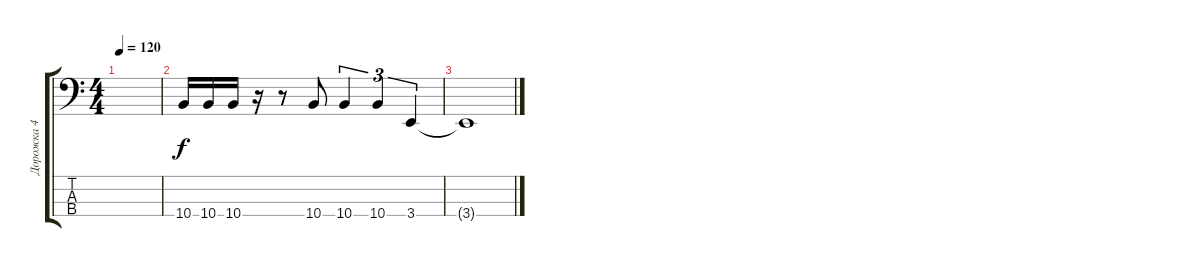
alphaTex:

\track ("Дорожка 4" "Дорожка 4") {instrument electricbassfinger}
\staff {score tabs}
\tuning (Gb2 Db2 Ab1 Db1) {hide}
\ts (4 4)
\tempo 120
\clef f4
\ks c
|
10.4.16 10.4.16 10.4.16 r.16 r.8 10.4.8 10.4.4{tu (3 2)} 10.4.4{tu (3 2)} 3.4.4{tu (3 2)} |
3.4{t}.1
